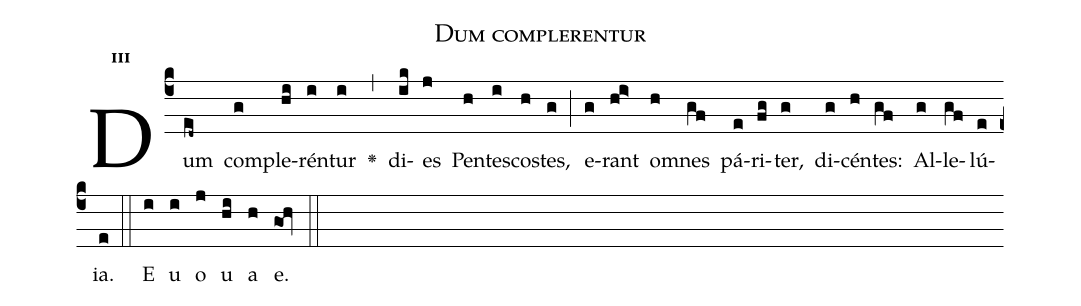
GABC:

name:Dum complerentur;
office-part:Antiphona;
mode:3;
%%
initial-style: 1;
name: Dum complerentur
book: Antiphonae & Responsoria/Tomus II, p. 259;
occasion: Dominica Pentecostes;
office-part: Vesperae I Ant 1;
user-notes: ;
commentary: ;
annotation: 3a;
centering-scheme: english;
fontsize: 12;
font: OFLSortsMillGoudy;
height: 11;
width: 4.5;
%%
(c4)Dum(ed~) com(g)ple(hi)rén(i)tur(i) <v>\greheightstar</v>(,) di(ik)es(j) Pen(h)te(i)sco(h)stes,(g) (;) e(g)rant(hi>) om(h)nes(gf) pá(e)ri(fg)ter,(g) di(g)cén(h)tes:(gf) Al(g)le(gf)lú(e)ia.(e) (::)
E(i) u(i) o(j) u(hi) a(h) e.(goh) (::)
